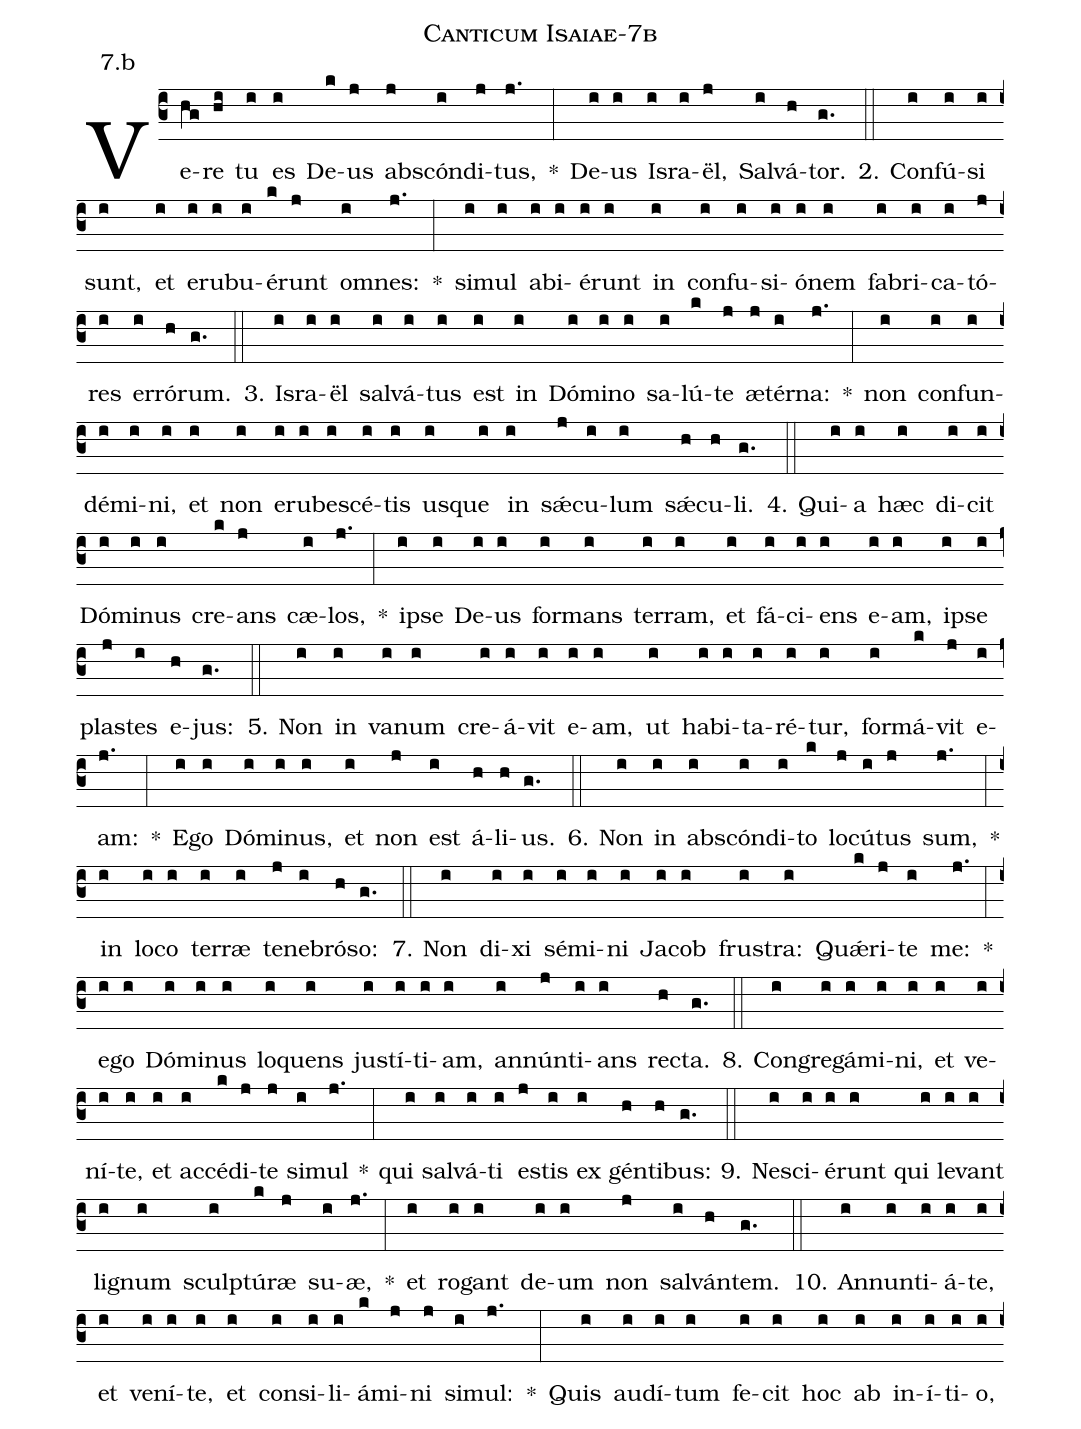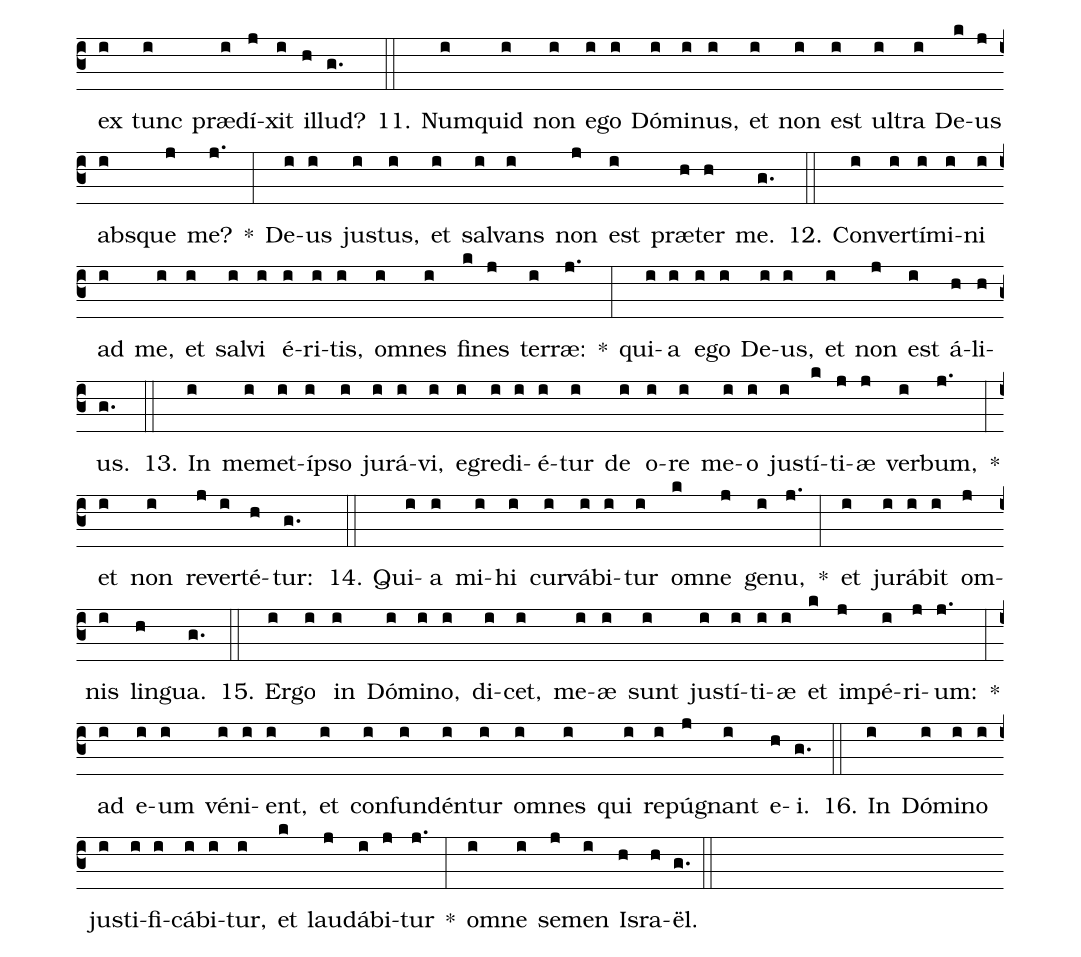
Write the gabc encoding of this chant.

name: Canticum Isaiae-7b;
annotation: 7.b;
%%
(c3)Ve(hg)re(hi) tu(i) es(i) De(k)us(j) abs(j)cón(i)di(j)tus,(j.) *(:) De(i)us(i) Is(i)ra(i)ël,(j) Sal(i)vá(h)tor.(g.) (::)
2. Con(i)fú(i)si(i) sunt,(i) et(i) e(i)ru(i)bu(i)é(k)runt(j) om(i)nes:(j.) *(:) si(i)mul(i) ab(i)i(i)é(i)runt(i) in(i) con(i)fu(i)si(i)ó(i)nem(i) fa(i)bri(i)ca(i)tó(j)res(i) er(i)ró(h)rum.(g.) (::)
3. Is(i)ra(i)ël(i) sal(i)vá(i)tus(i) est(i) in(i) Dó(i)mi(i)no(i) sa(i)lú(k)te(j) æ(j)tér(i)na:(j.) *(:) non(i) con(i)fun(i)dé(i)mi(i)ni,(i) et(i) non(i) e(i)ru(i)be(i)scé(i)tis(i) us(i)que(i) in(i) sǽ(j)cu(i)lum(i) sǽ(h)cu(h)li.(g.) (::)
4. Qui(i)a(i) hæc(i) di(i)cit(i) Dó(i)mi(i)nus(i) cre(k)ans(j) cæ(i)los,(j.) *(:) ip(i)se(i) De(i)us(i) for(i)mans(i) ter(i)ram,(i) et(i) fá(i)ci(i)ens(i) e(i)am,(i) ip(i)se(i) plas(j)tes(i) e(h)jus:(g.) (::)
5. Non(i) in(i) va(i)num(i) cre(i)á(i)vit(i) e(i)am,(i) ut(i) ha(i)bi(i)ta(i)ré(i)tur,(i) for(i)má(k)vit(j) e(i)am:(j.) *(:) E(i)go(i) Dó(i)mi(i)nus,(i) et(i) non(j) est(i) á(h)li(h)us.(g.) (::)
6. Non(i) in(i) abs(i)cón(i)di(i)to(k) lo(j)cú(i)tus(j) sum,(j.) *(:) in(i) lo(i)co(i) ter(i)ræ(i) te(j)ne(i)bró(h)so:(g.) (::)
7. Non(i) di(i)xi(i) sé(i)mi(i)ni(i) Ja(i)cob(i) frus(i)tra:(i) Quǽ(k)ri(j)te(i) me:(j.) *(:) e(i)go(i) Dó(i)mi(i)nus(i) lo(i)quens(i) jus(i)tí(i)ti(i)am,(i) an(i)nún(j)ti(i)ans(i) rec(h)ta.(g.) (::)
8. Con(i)gre(i)gá(i)mi(i)ni,(i) et(i) ve(i)ní(i)te,(i) et(i) ac(i)cé(k)di(j)te(j) si(i)mul(j.) *(:) qui(i) sal(i)vá(i)ti(i) es(j)tis(i) ex(i) gén(h)ti(h)bus:(g.) (::)
9. Ne(i)sci(i)é(i)runt(i) qui(i) le(i)vant(i) li(i)gnum(i) sculp(i)tú(k)ræ(j) su(i)æ,(j.) *(:) et(i) ro(i)gant(i) de(i)um(i) non(j) sal(i)ván(h)tem.(g.) (::)
10. An(i)nun(i)ti(i)á(i)te,(i) et(i) ve(i)ní(i)te,(i) et(i) con(i)si(i)li(i)á(k)mi(j)ni(j) si(i)mul:(j.) *(:) Quis(i) au(i)dí(i)tum(i) fe(i)cit(i) hoc(i) ab(i) in(i)í(i)ti(i)o,(i) ex(i) tunc(i) præ(i)dí(j)xit(i) il(h)lud?(g.) (::)
11. Num(i)quid(i) non(i) e(i)go(i) Dó(i)mi(i)nus,(i) et(i) non(i) est(i) ul(i)tra(i) De(k)us(j) abs(i)que(j) me?(j.) *(:) De(i)us(i) jus(i)tus,(i) et(i) sal(i)vans(i) non(j) est(i) præ(h)ter(h) me.(g.) (::)
12. Con(i)ver(i)tí(i)mi(i)ni(i) ad(i) me,(i) et(i) sal(i)vi(i) é(i)ri(i)tis,(i) om(i)nes(i) fi(k)nes(j) ter(i)ræ:(j.) *(:) qui(i)a(i) e(i)go(i) De(i)us,(i) et(i) non(j) est(i) á(h)li(h)us.(g.) (::)
13. In(i) me(i)met(i)íp(i)so(i) ju(i)rá(i)vi,(i) e(i)gre(i)di(i)é(i)tur(i) de(i) o(i)re(i) me(i)o(i) jus(i)tí(k)ti(j)æ(j) ver(i)bum,(j.) *(:) et(i) non(i) re(j)ver(i)té(h)tur:(g.) (::)
14. Qui(i)a(i) mi(i)hi(i) cur(i)vá(i)bi(i)tur(i) om(k)ne(j) ge(i)nu,(j.) *(:) et(i) ju(i)rá(i)bit(i) om(j)nis(i) lin(h)gua.(g.) (::)
15. Er(i)go(i) in(i) Dó(i)mi(i)no,(i) di(i)cet,(i) me(i)æ(i) sunt(i) jus(i)tí(i)ti(i)æ(i) et(k) im(j)pé(i)ri(j)um:(j.) *(:) ad(i) e(i)um(i) vé(i)ni(i)ent,(i) et(i) con(i)fun(i)dén(i)tur(i) om(i)nes(i) qui(i) re(i)pú(j)gnant(i) e(h)i.(g.) (::)
16. In(i) Dó(i)mi(i)no(i) jus(i)ti(i)fi(i)cá(i)bi(i)tur,(i) et(k) lau(j)dá(i)bi(j)tur(j.) *(:) om(i)ne(i) se(j)men(i) Is(h)ra(h)ël.(g.) (::)
